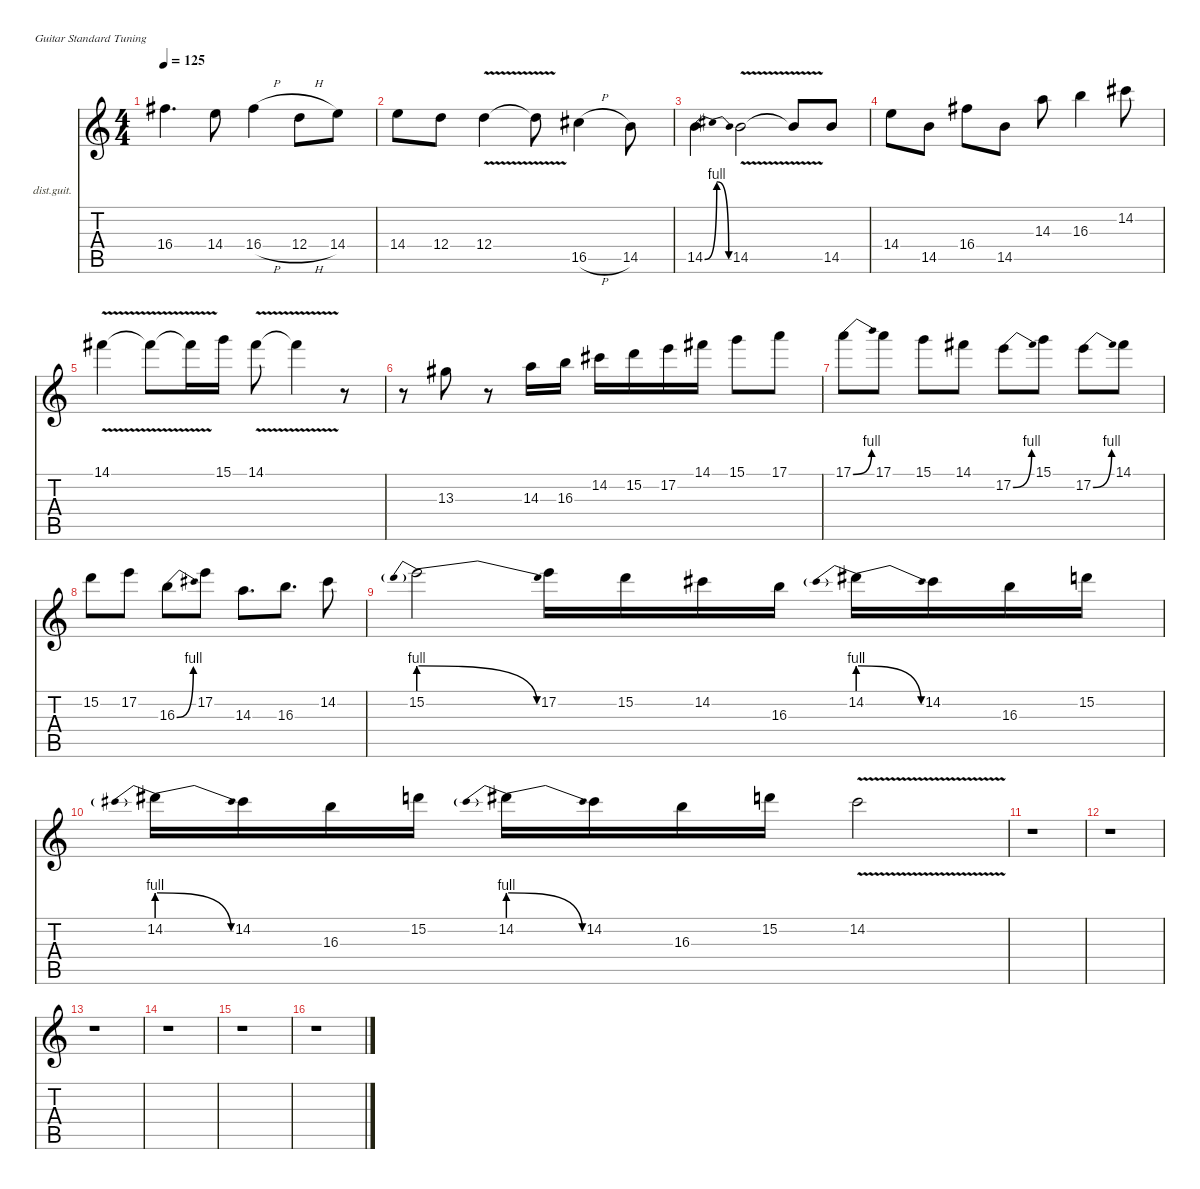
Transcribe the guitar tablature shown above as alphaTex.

\defaultSystemsLayout 4
\hideDynamics
\bracketExtendMode nobrackets
\firstSystemTrackNameOrientation horizontal
\otherSystemsTrackNameOrientation horizontal
\track ("Vinnie Moore" "dist.guit.") {instrument distortionguitar}
\staff {score tabs}
\tuning (E4 B3 G3 D3 A2 E2)
\ts (4 4)
\tempo 125
\clef g2
\ks c
16.4{acc #}.4{d dy f beam Down} 14.4.8{beam Down} 16.4{h acc #}.4{beam Down} 12.4{h}.8{beam Down} 14.4.8{beam Down} |
14.4.8{beam Down} 12.4.8{beam Down} 12.4{v}.4{beam Down} 12.4{v t}.8{beam Down} 16.5{h acc #}.4{beam Down} 14.5.8{beam Down} |
14.5{be (bendrelease 0 0 15 4 30 4 45 0)}.4{beam Down} 14.5{v}.2{beam Down} 14.5{v t}.8{beam Up} 14.5.8{beam Up} |
14.4.8{beam Down} 14.5.8{beam Down} 16.4{acc #}.8{beam Down} 14.5.8{beam Down} 14.3.8{beam Down} 16.3.4{beam Down} 14.2{acc #}.8{beam Down} |
14.1{v acc #}.4{beam Down} 14.1{v t acc #}.8{beam Down} 14.1{v t acc #}.16{beam Down} 15.1.16{beam Down} 14.1{v acc #}.8{beam Down} 14.1{v t acc #}.4{beam Down} r.8{beam Down} |
r.8{beam Down} 13.3{acc #}.8{beam Down} r.8{beam Down} 14.3.16{beam Down} 16.3.16{beam Down} 14.2{acc #}.16{beam Down} 15.2.16{beam Down} 17.2.16{beam Down} 14.1{acc #}.16{beam Down} 15.1.8{beam Down} 17.1.8{beam Down} |
17.1{be (bend 0 0 30 4)}.8{beam Down} 17.1.8{beam Down} 15.1.8{beam Down} 14.1{acc #}.8{beam Down} 17.2{be (bend 0 0 30 4)}.8{beam Down} 15.1.8{beam Down} 17.2{be (bend 0 0 30 4)}.8{beam Down} 14.1{acc #}.8{beam Down} |
15.2.8{beam Down} 17.2.8{beam Down} 16.3{be (bend 0 0 30 4)}.8{beam Down} 17.2.8{beam Down} 14.3.8{d beam Down} 16.3.8{d beam Down} 14.2{acc #}.8{beam Down} |
15.2{be (prebendrelease 0 4 39.999998399999996 0)}.2{beam Down} 17.2.16{beam Down} 15.2.16{beam Down} 14.2{acc #}.16{beam Down} 16.3.16{beam Down} 14.2{be (prebendrelease 0 4 39.999998399999996 0)}.16{beam Down} 14.2{acc #}.16{beam Down} 16.3.16{beam Down} 15.2.16{beam Down} |
14.2{be (prebendrelease 0 4 39.999998399999996 0)}.16{beam Down} 14.2{acc #}.16{beam Down} 16.3.16{beam Down} 15.2.16{beam Down} 14.2{be (prebendrelease 0 4 39.999998399999996 0)}.16{beam Down} 14.2{acc #}.16{beam Down} 16.3.16{beam Down} 15.2.16{beam Down} 14.2{v acc #}.2{beam Down} |
r.1{beam Down} |
r.1{beam Down} |
r.1{beam Down} |
r.1{beam Down} |
r.1{beam Down} |
r.1{beam Down}
